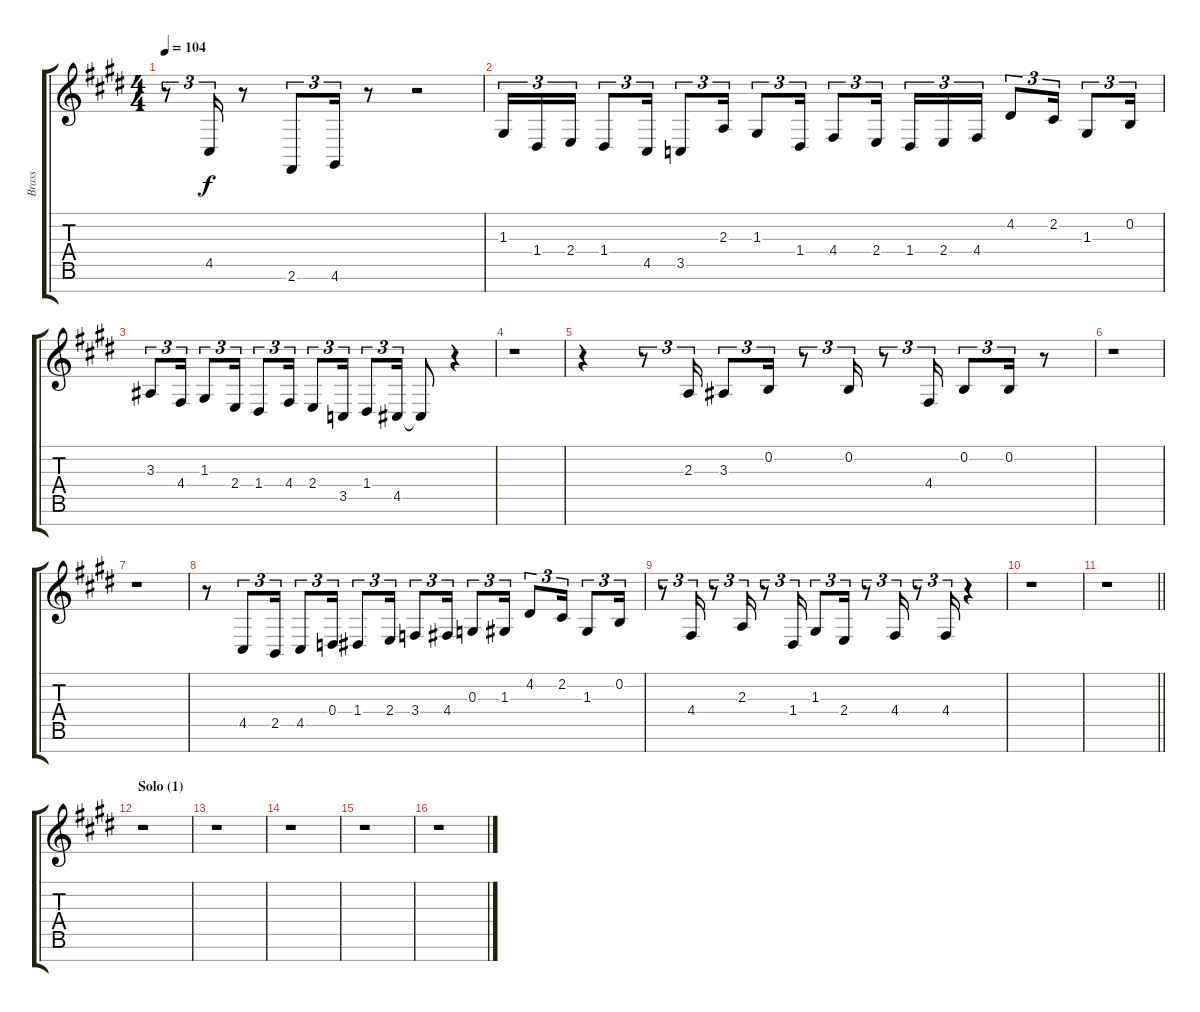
\track ("Brass" "Brass") {instrument brasssection}
\staff {score tabs}
\tuning (E4 B3 G3 D3 A2 E2 B1) {hide}
\ts (4 4)
\tempo 104
\clef g2
\ks c#minor
r.8{tu (3 2) dy f} 4.5.16{tu (3 2)} r.8 2.6.8{tu (3 2)} 4.6.16{tu (3 2)} r.8 r.2 |
1.3.16{tu (3 2)} 1.4.16{tu (3 2)} 2.4.16{tu (3 2)} 1.4.8{tu (3 2)} 4.5.16{tu (3 2)} 3.5.8{tu (3 2)} 2.3.16{tu (3 2)} 1.3.8{tu (3 2)} 1.4.16{tu (3 2)} 4.4.8{tu (3 2)} 2.4.16{tu (3 2)} 1.4.16{tu (3 2)} 2.4.16{tu (3 2)} 4.4.16{tu (3 2)} 4.2.8{tu (3 2)} 2.2.16{tu (3 2)} 1.3.8{tu (3 2)} 0.2.16{tu (3 2)} |
3.3.8{tu (3 2)} 4.4.16{tu (3 2)} 1.3.8{tu (3 2)} 2.4.16{tu (3 2)} 1.4.8{tu (3 2)} 4.4.16{tu (3 2)} 2.4.8{tu (3 2)} 3.5.16{tu (3 2)} 1.4.8{tu (3 2)} 4.5.16{tu (3 2)} 4.5{t}.8 r.4 |
r.1 |
r.4 r.8{tu (3 2)} 2.3.16{tu (3 2)} 3.3.8{tu (3 2)} 0.2.16{tu (3 2)} r.8{tu (3 2)} 0.2.16{tu (3 2)} r.8{tu (3 2)} 4.4.16{tu (3 2)} 0.2.8{tu (3 2)} 0.2.16{tu (3 2)} r.8 |
r.1 |
r.1 |
r.8 4.5.8{tu (3 2)} 2.5.16{tu (3 2)} 4.5.8{tu (3 2)} 0.4.16{tu (3 2)} 1.4.8{tu (3 2)} 2.4.16{tu (3 2)} 3.4.8{tu (3 2)} 4.4.16{tu (3 2)} 0.3.8{tu (3 2)} 1.3.16{tu (3 2)} 4.2.8{tu (3 2)} 2.2.16{tu (3 2)} 1.3.8{tu (3 2)} 0.2.16{tu (3 2)} |
r.8{tu (3 2)} 4.4.16{tu (3 2)} r.8{tu (3 2)} 2.3.16{tu (3 2)} r.8{tu (3 2)} 1.4.16{tu (3 2)} 1.3.8{tu (3 2)} 2.4.16{tu (3 2)} r.8{tu (3 2)} 4.4.16{tu (3 2)} r.8{tu (3 2)} 4.4.16{tu (3 2)} r.4 |
r.1 |
\barLineRight lightlight
r.1 |
\section ("" "Solo (1)")
r.1 |
r.1 |
r.1 |
r.1 |
r.1
